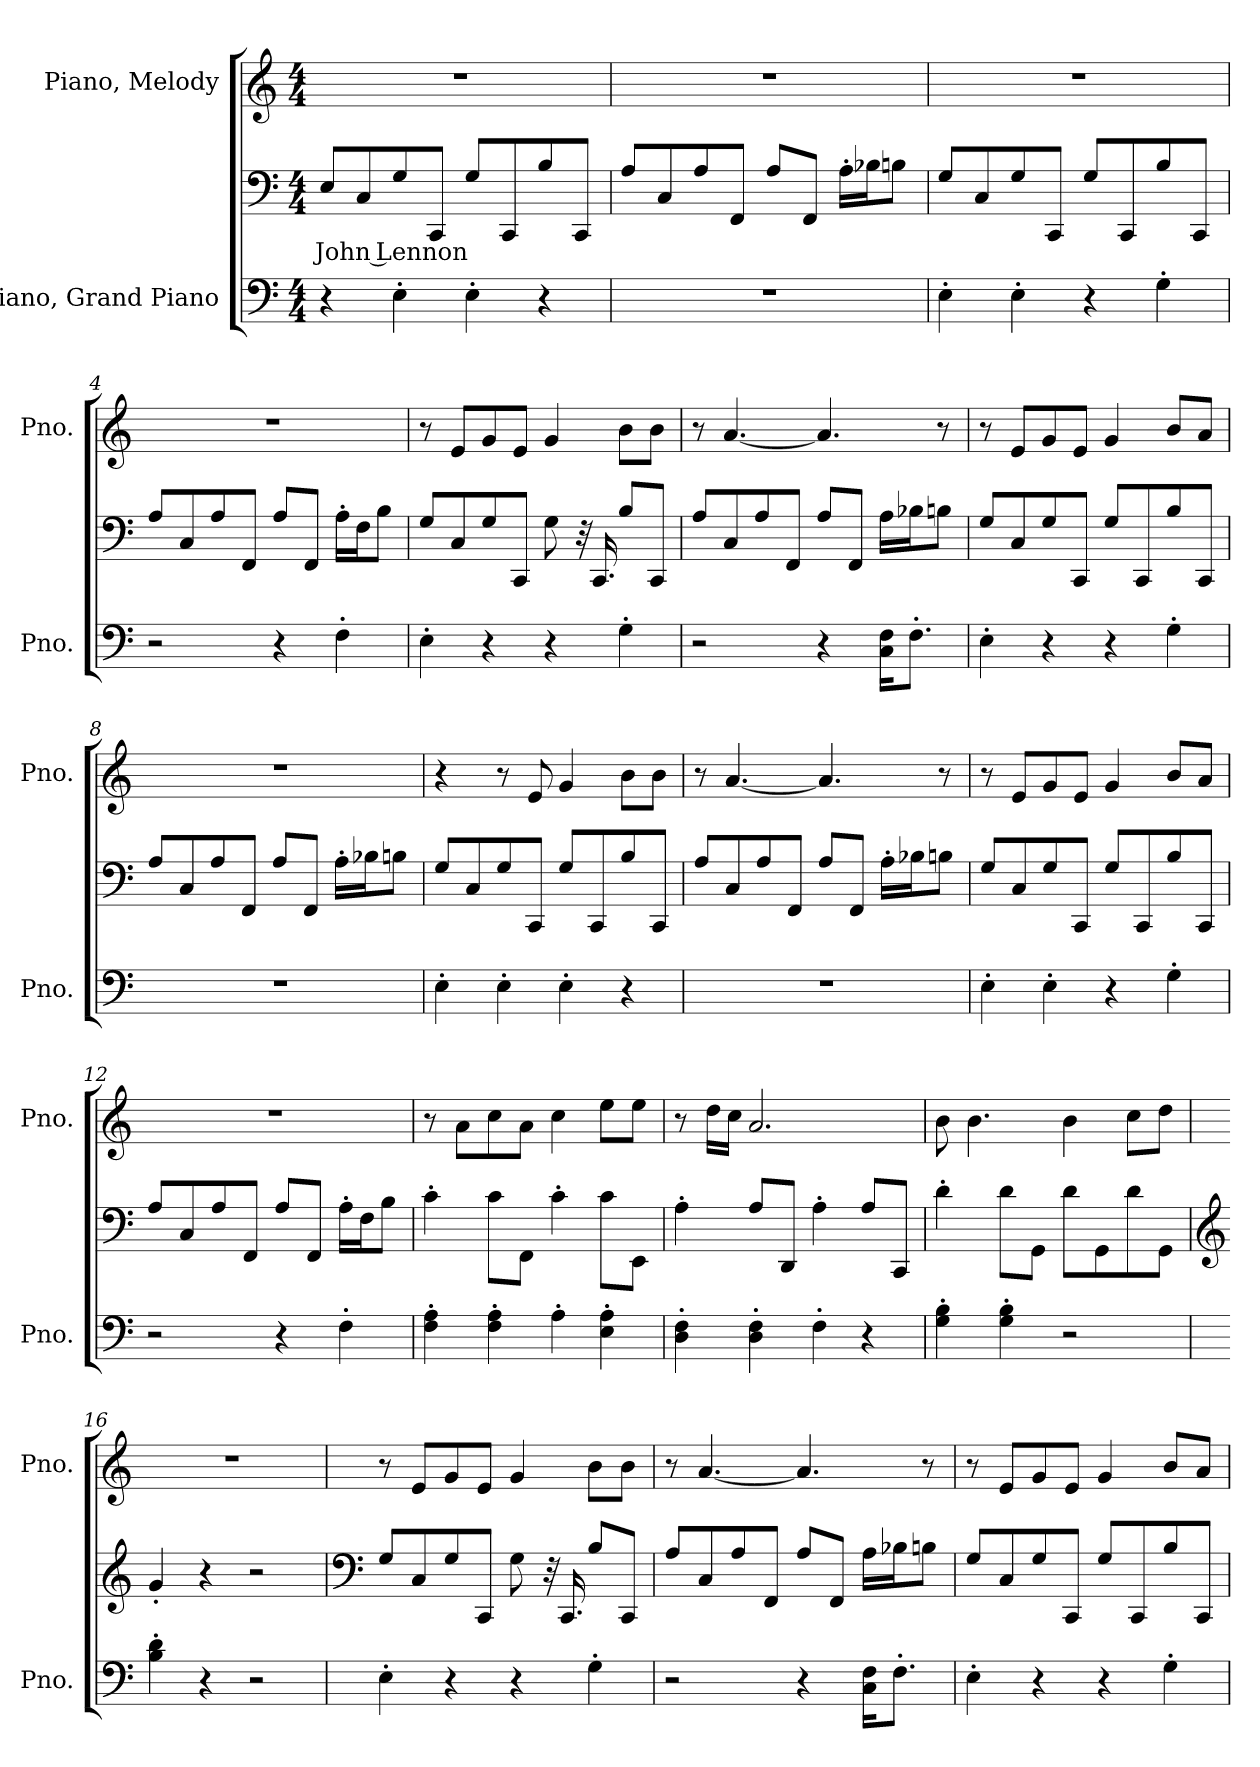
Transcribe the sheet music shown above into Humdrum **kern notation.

**kern	**kern	**text	**kern
*part2	*part2	*part2	*part1
*staff3	*staff2	*staff2	*staff1
*I"Piano, Grand Piano	*	*	*I"Piano, Melody
*I'Pno.	*	*	*I'Pno.
*clefF4	*clefF4	*	*clefG2
*k[]	*k[]	*	*k[]
*M4/4	*M4/4	*	*M4/4
*MM73	*MM73	*	*MM73
=1	=1	=1	=1
!	!	!LO:LY:b	!
4r	8E/L	John Lennon	1r
.	8C/	.	.
4E'\	8G/	.	.
.	8CC/J	.	.
4E'\	8G/L	.	.
.	8CC/	.	.
4r	8B/	.	.
.	8CC/J	.	.
=2	=2	=2	=2
1r	8A/L	.	1r
.	8C/	.	.
.	8A/	.	.
.	8FF/J	.	.
.	8A/L	.	.
.	8FF/J	.	.
.	16A'\LL	.	.
.	16B-X\J	.	.
.	8Bn\J	.	.
=3	=3	=3	=3
4E'\	8G/L	.	1r
.	8C/	.	.
4E'\	8G/	.	.
.	8CC/J	.	.
4r	8G/L	.	.
.	8CC/	.	.
4G'\	8B/	.	.
.	8CC/J	.	.
!!LO:LB:g=z
=4	=4	=4	=4
2r	8A/L	.	1r
.	8C/	.	.
.	8A/	.	.
.	8FF/J	.	.
4r	8A/L	.	.
.	8FF/J	.	.
4F'\	16A'\LL	.	.
.	16F\J	.	.
.	8B\J	.	.
=5	=5	=5	=5
4E'\	8G/L	.	8r
.	8C/	.	8e/L
4r	8G/	.	8g/
.	8CC/J	.	8e/J
4r	8G\	.	4g/
.	32r	.	.
.	16.CC/	.	.
4G'\	8B/L	.	8b\L
.	8CC/J	.	8b\J
=6	=6	=6	=6
2r	8A/L	.	8r
.	8C/	.	[4.a/
.	8A/	.	.
.	8FF/J	.	.
4r	8A/L	.	4.a/]
.	8FF/J	.	.
16C\ 16F\KL	16A\LL	.	.
8.F'\J	16B-X\J	.	.
.	8Bn\J	.	8r
=7	=7	=7	=7
4E'\	8G/L	.	8r
.	8C/	.	8e/L
4r	8G/	.	8g/
.	8CC/J	.	8e/J
4r	8G/L	.	4g/
.	8CC/	.	.
4G'\	8B/	.	8b/L
.	8CC/J	.	8a/J
!!LO:LB:g=z
=8	=8	=8	=8
1r	8A/L	.	1r
.	8C/	.	.
.	8A/	.	.
.	8FF/J	.	.
.	8A/L	.	.
.	8FF/J	.	.
.	16A'\LL	.	.
.	16B-X\J	.	.
.	8Bn\J	.	.
=9	=9	=9	=9
4E'\	8G/L	.	4r
.	8C/	.	.
4E'\	8G/	.	8r
.	8CC/J	.	8e/
4E'\	8G/L	.	4g/
.	8CC/	.	.
4r	8B/	.	8b\L
.	8CC/J	.	8b\J
=10	=10	=10	=10
1r	8A/L	.	8r
.	8C/	.	[4.a/
.	8A/	.	.
.	8FF/J	.	.
.	8A/L	.	4.a/]
.	8FF/J	.	.
.	16A'\LL	.	.
.	16B-X\J	.	.
.	8Bn\J	.	8r
=11	=11	=11	=11
4E'\	8G/L	.	8r
.	8C/	.	8e/L
4E'\	8G/	.	8g/
.	8CC/J	.	8e/J
4r	8G/L	.	4g/
.	8CC/	.	.
4G'\	8B/	.	8b/L
.	8CC/J	.	8a/J
!!LO:LB:g=z
=12	=12	=12	=12
2r	8A/L	.	1r
.	8C/	.	.
.	8A/	.	.
.	8FF/J	.	.
4r	8A/L	.	.
.	8FF/J	.	.
4F'\	16A'\LL	.	.
.	16F\J	.	.
.	8B\J	.	.
=13	=13	=13	=13
4F\' 4A\'	4c'\	.	8r
.	.	.	8a\L
4F\' 4A\'	8c\L	.	8cc\
.	8FF\J	.	8a\J
4A'\	4c'\	.	4cc\
4E\' 4A\'	8c\L	.	8ee\L
.	8EE\J	.	8ee\J
=14	=14	=14	=14
4D\' 4F\'	4A'\	.	8r
.	.	.	16dd\LL
.	.	.	16cc\JJ
4D\' 4F\'	8A/L	.	2.a/
.	8DD/J	.	.
4F'\	4A'\	.	.
4r	8A/L	.	.
.	8CC/J	.	.
=15	=15	=15	=15
4G\' 4B\'	4d'\	.	8b\
.	.	.	4.b\
4G\' 4B\'	8d\L	.	.
.	8GG\J	.	.
2r	8d\L	.	4b\
.	8GG\	.	.
.	8d\	.	8cc\L
.	8GG\J	.	8dd\J
=16	=16	=16	=16
*	*clefG2	*	*
4B\' 4d\'	4g'/	.	1r
4r	4r	.	.
2r	2r	.	.
!!LO:PB:g=z
=17	=17	=17	=17
*	*clefF4	*	*
4E'\	8G/L	.	8r
.	8C/	.	8e/L
4r	8G/	.	8g/
.	8CC/J	.	8e/J
4r	8G\	.	4g/
.	32r	.	.
.	16.CC/	.	.
4G'\	8B/L	.	8b\L
.	8CC/J	.	8b\J
=18	=18	=18	=18
2r	8A/L	.	8r
.	8C/	.	[4.a/
.	8A/	.	.
.	8FF/J	.	.
4r	8A/L	.	4.a/]
.	8FF/J	.	.
16C\ 16F\KL	16A\LL	.	.
8.F'\J	16B-X\J	.	.
.	8Bn\J	.	8r
=19	=19	=19	=19
4E'\	8G/L	.	8r
.	8C/	.	8e/L
4r	8G/	.	8g/
.	8CC/J	.	8e/J
4r	8G/L	.	4g/
.	8CC/	.	.
4G'\	8B/	.	8b/L
.	8CC/J	.	8a/J
=	=	=	=
*-	*-	*-	*-
